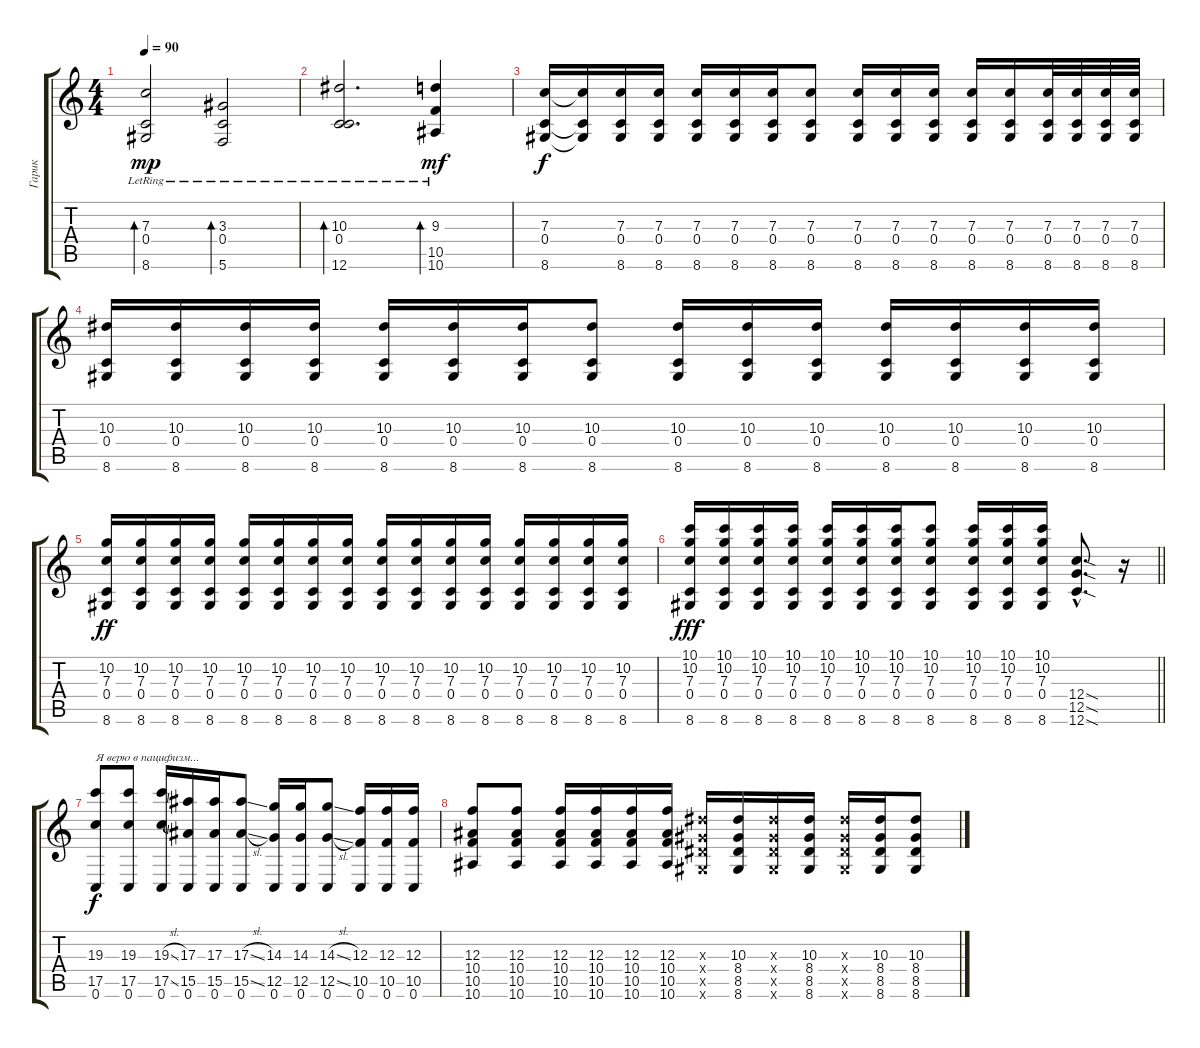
\track ("Гарик" "Гарик") {instrument electricguitarclean}
\staff {score tabs}
\tuning (D4 A3 F3 C3 G2 C2) {hide}
\ts (4 4)
\tempo 90
\clef g2
\ks c
(7.3{lr} 0.4{lr} 8.6{lr}).2{bd 240 dy mp} (3.3{lr} 0.4{lr} 5.6{lr}).2{bd 240} |
(10.3{lr} 0.4{lr} 12.6{lr}).2{d bd 240} (9.3{lr} 10.5 10.6{lr}).4{bd 60 dy mf} |
(7.3 0.4 8.6).16{dy f} (7.3{t} 0.4{t} 8.6{t}).16 (7.3 0.4 8.6).16 (7.3 0.4 8.6).16 (7.3 0.4 8.6).16 (7.3 0.4 8.6).16 (7.3 0.4 8.6).16 (7.3 0.4 8.6).8 (7.3 0.4 8.6).16 (7.3 0.4 8.6).16 (7.3 0.4 8.6).16 (7.3 0.4 8.6).16 (7.3 0.4 8.6).16 (7.3 0.4 8.6).32 (7.3 0.4 8.6).32 (7.3 0.4 8.6).32 (7.3 0.4 8.6).32 |
(10.3 0.4 8.6).16 (10.3 0.4 8.6).16 (10.3 0.4 8.6).16 (10.3 0.4 8.6).16 (10.3 0.4 8.6).16 (10.3 0.4 8.6).16 (10.3 0.4 8.6).16 (10.3 0.4 8.6).8 (10.3 0.4 8.6).16 (10.3 0.4 8.6).16 (10.3 0.4 8.6).16 (10.3 0.4 8.6).16 (10.3 0.4 8.6).16 (10.3 0.4 8.6).16 (10.3 0.4 8.6).16 |
(10.2 7.3 0.4 8.6).16{dy ff} (10.2 7.3 0.4 8.6).16 (10.2 7.3 0.4 8.6).16 (10.2 7.3 0.4 8.6).16 (10.2 7.3 0.4 8.6).16 (10.2 7.3 0.4 8.6).16 (10.2 7.3 0.4 8.6).16 (10.2 7.3 0.4 8.6).16 (10.2 7.3 0.4 8.6).16 (10.2 7.3 0.4 8.6).16 (10.2 7.3 0.4 8.6).16 (10.2 7.3 0.4 8.6).16 (10.2 7.3 0.4 8.6).16 (10.2 7.3 0.4 8.6).16 (10.2 7.3 0.4 8.6).16 (10.2 7.3 0.4 8.6).16 |
\barLineRight lightlight
(10.1 10.2 7.3 0.4 8.6).16{dy fff} (10.1 10.2 7.3 0.4 8.6).16 (10.1 10.2 7.3 0.4 8.6).16 (10.1 10.2 7.3 0.4 8.6).16 (10.1 10.2 7.3 0.4 8.6).16 (10.1 10.2 7.3 0.4 8.6).16 (10.1 10.2 7.3 0.4 8.6).16 (10.1 10.2 7.3 0.4 8.6).8 (10.1 10.2 7.3 0.4 8.6).16 (10.1 10.2 7.3 0.4 8.6).16 (10.1 10.2 7.3 0.4 8.6).16 (12.4{sod hac} 12.5{sod hac} 12.6{sod hac}).8{d instrument distortionguitar} r.16 |
(19.3 17.5 0.6).8{txt "Я верю в пацифизм..." dy f} (19.3 17.5 0.6).8 (19.3{sl} 17.5{sl} 0.6).16 (17.3 15.5 0.6).16 (17.3 15.5 0.6).16 (17.3{sl} 15.5{sl} 0.6).8 (14.3 12.5 0.6).16 (14.3 12.5 0.6).16 (14.3{sl} 12.5{sl} 0.6).8 (12.3 10.5 0.6).16 (12.3 10.5 0.6).16 (12.3 10.5 0.6).16 |
(12.3 10.4 10.5 10.6).8 (12.3 10.4 10.5 10.6).8 (12.3 10.4 10.5 10.6).16 (12.3 10.4 10.5 10.6).16 (12.3 10.4 10.5 10.6).16 (12.3 10.4 10.5 10.6).16 (10.3{x} 8.4{x} 8.5{x} 8.6{x}).16 (10.3 8.4 8.5 8.6).16 (10.3{x} 8.4{x} 8.5{x} 8.6{x}).16 (10.3 8.4 8.5 8.6).16 (10.3{x} 8.4{x} 8.5{x} 8.6{x}).16 (10.3 8.4 8.5 8.6).16 (10.3 8.4 8.5 8.6).8
